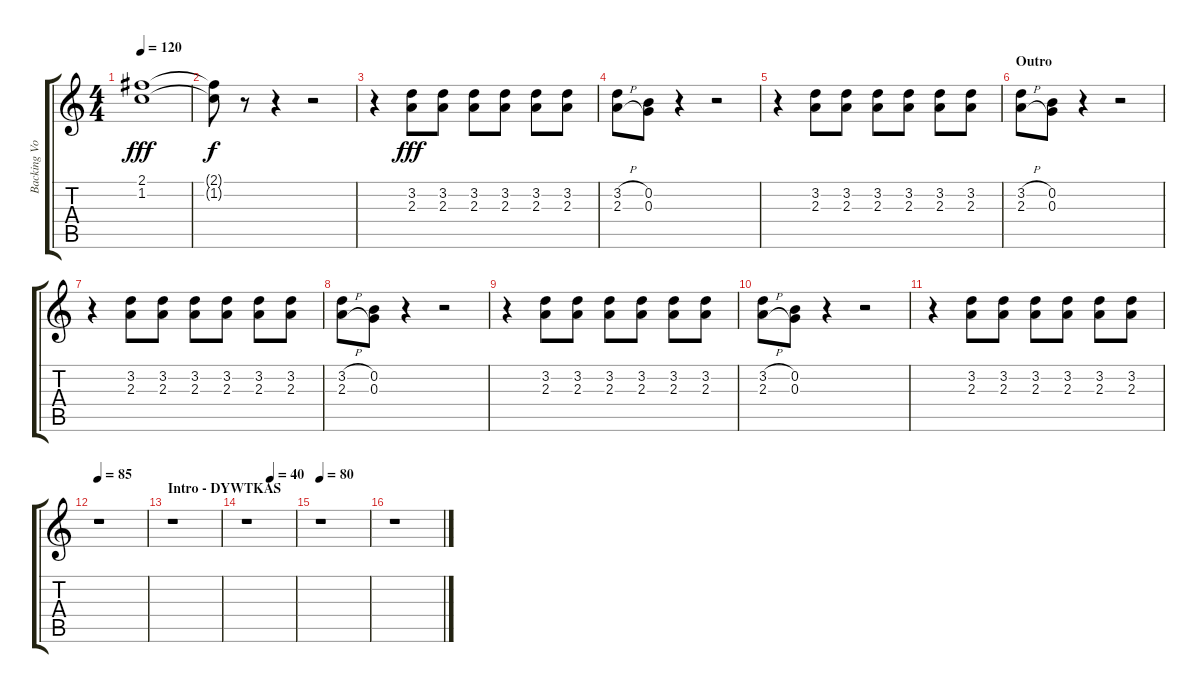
\track ("Backing Vocals" "Backing Vo") {instrument acousticguitarnylon}
\staff {score tabs}
\tuning (E4 B3 G3 D3 A2 E2) {hide}
\ts (4 4)
\tempo 120
\clef g2
\ks c
(2.1 1.2).1{dy fff} |
(2.1{t} 1.2{t}).8{dy f} r.8 r.4 r.2 |
r.4 (3.2 2.3).8{dy fff} (3.2 2.3).8 (3.2 2.3).8 (3.2 2.3).8 (3.2 2.3).8 (3.2 2.3).8 |
(3.2{h} 2.3{h}).8 (0.2 0.3).8 r.4 r.2 |
r.4 (3.2 2.3).8 (3.2 2.3).8 (3.2 2.3).8 (3.2 2.3).8 (3.2 2.3).8 (3.2 2.3).8 |
\section ("" "Outro")
(3.2{h} 2.3{h}).8 (0.2 0.3).8 r.4 r.2 |
r.4 (3.2 2.3).8 (3.2 2.3).8 (3.2 2.3).8 (3.2 2.3).8 (3.2 2.3).8 (3.2 2.3).8 |
(3.2{h} 2.3{h}).8 (0.2 0.3).8 r.4 r.2 |
r.4 (3.2 2.3).8 (3.2 2.3).8 (3.2 2.3).8 (3.2 2.3).8 (3.2 2.3).8 (3.2 2.3).8 |
(3.2{h} 2.3{h}).8 (0.2 0.3).8 r.4 r.2 |
r.4 (3.2 2.3).8 (3.2 2.3).8 (3.2 2.3).8 (3.2 2.3).8 (3.2 2.3).8 (3.2 2.3).8 |
\tempo 85
r.1 |
\section ("" "Intro - DYWTKAS")
r.1 |
\tempo (40 0.5)
r.1 |
\tempo 80
r.1 |
r.1
